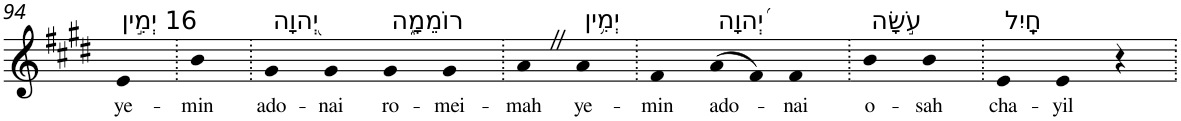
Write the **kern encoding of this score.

**kern	**text
*part1	*part1
*staff1	*staff1
*I"Piano	*
*I'Pno	*
!!LO:PB:g=z
*clefG2	*
*k[f#c#g#d#]	*
*E:	*
=94	=94
!LO:TX:a:t=16 יְמִ֣ין	!
!	!LO:LY:b
4e	ye-
=95.	=95.
!	!LO:LY:b
4b	-min
=96.	=96.
!LO:TX:a:t=יְ֭הוָה	!
!	!LO:LY:b
4g#	ado-
!	!LO:LY:b
4g#	-nai
!LO:TX:a:t=רוֹמֵמָ֑ה	!
!	!LO:LY:b
4g#	ro-
!	!LO:LY:b
4g#	-mei-
=97.	=97.
!	!LO:LY:b
4aZ	-mah
!LO:TX:a:t=יְמִ֥ין	!
!	!LO:LY:b
4a	ye-
=98.	=98.
!	!LO:LY:b
4f#	-min
!LO:TX:a:t=יְ֝הוָה	!
!	!LO:LY:b
(>8a	ado-
8f#)	.
!	!LO:LY:b
4f#	-nai
=99.	=99.
!LO:TX:a:t=עֹ֣שָׂה	!
!	!LO:LY:b
4b	o-
!	!LO:LY:b
4b	-sah
=100.	=100.
!LO:TX:a:t=חָֽיִל	!
!	!LO:LY:b
4e	cha-
!	!LO:LY:b
4e	-yil
4r	.
=.	=.
*-	*-
